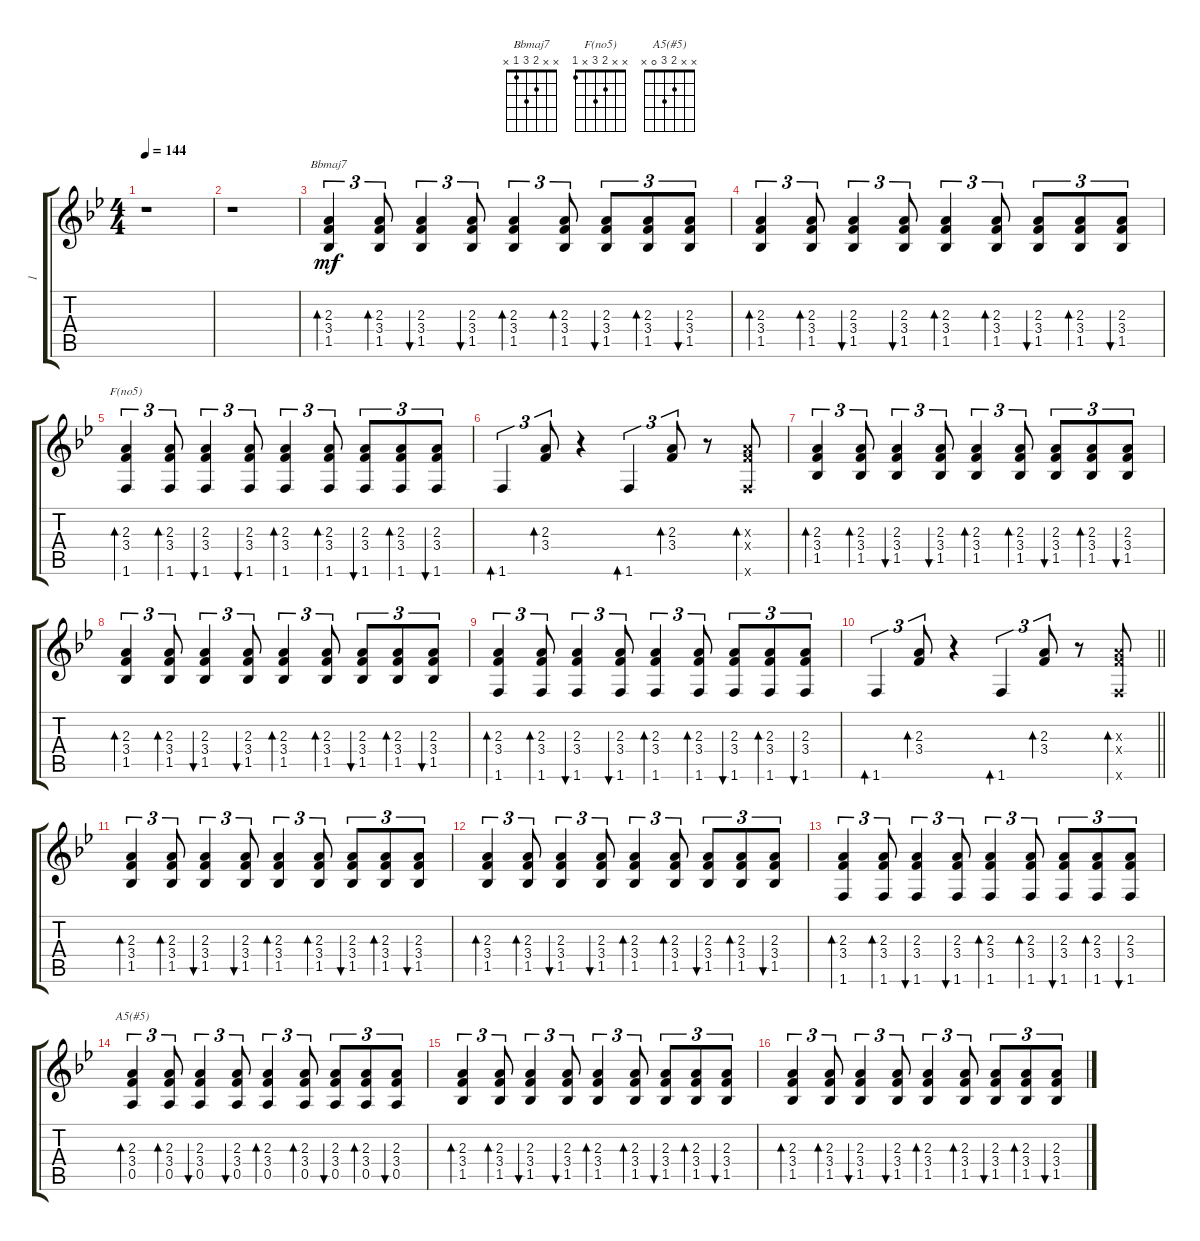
\track ("1" "1") {instrument acousticguitarsteel}
\staff {score tabs}
\tuning (E4 B3 G3 D3 A2 E2) {hide}
\chord ("Bbmaj7" x x 2 3 1 x)
\chord ("F(no5)" x x 2 3 x 1)
\chord ("A5(#5)" x x 2 3 0 x)
\ts (4 4)
\tempo 144
\clef g2
\ks bb
r.1{dy mf instrument acousticguitarsteel} |
r.1 |
(2.3 3.4 1.5).4{tu (3 2) bd 30 ch "Bbmaj7"} (2.3 3.4 1.5).8{tu (3 2) bd 30} (2.3 3.4 1.5).4{tu (3 2) bu 30} (2.3 3.4 1.5).8{tu (3 2) bu 30} (2.3 3.4 1.5).4{tu (3 2) bd 30} (2.3 3.4 1.5).8{tu (3 2) bd 30} (2.3 3.4 1.5).8{tu (3 2) bu 30} (2.3 3.4 1.5).8{tu (3 2) bd 30} (2.3 3.4 1.5).8{tu (3 2) bu 30} |
(2.3 3.4 1.5).4{tu (3 2) bd 30} (2.3 3.4 1.5).8{tu (3 2) bd 30} (2.3 3.4 1.5).4{tu (3 2) bu 30} (2.3 3.4 1.5).8{tu (3 2) bu 30} (2.3 3.4 1.5).4{tu (3 2) bd 30} (2.3 3.4 1.5).8{tu (3 2) bd 30} (2.3 3.4 1.5).8{tu (3 2) bu 30} (2.3 3.4 1.5).8{tu (3 2) bd 30} (2.3 3.4 1.5).8{tu (3 2) bu 30} |
(2.3 3.4 1.6).4{tu (3 2) bd 30 ch "F(no5)"} (2.3 3.4 1.6).8{tu (3 2) bd 30} (2.3 3.4 1.6).4{tu (3 2) bu 30} (2.3 3.4 1.6).8{tu (3 2) bu 30} (2.3 3.4 1.6).4{tu (3 2) bd 30} (2.3 3.4 1.6).8{tu (3 2) bd 30} (2.3 3.4 1.6).8{tu (3 2) bu 30} (2.3 3.4 1.6).8{tu (3 2) bd 30} (2.3 3.4 1.6).8{tu (3 2) bu 30} |
1.6.4{tu (3 2) bd 30} (2.3 3.4).8{tu (3 2) bd 30} r.4 1.6.4{tu (3 2) bd 30} (2.3 3.4).8{tu (3 2) bd 30} r.8 (2.3{x} 3.4{x} 1.6{x}).8{bd 30} |
(2.3 3.4 1.5).4{tu (3 2) bd 30} (2.3 3.4 1.5).8{tu (3 2) bd 30} (2.3 3.4 1.5).4{tu (3 2) bu 30} (2.3 3.4 1.5).8{tu (3 2) bu 30} (2.3 3.4 1.5).4{tu (3 2) bd 30} (2.3 3.4 1.5).8{tu (3 2) bd 30} (2.3 3.4 1.5).8{tu (3 2) bu 30} (2.3 3.4 1.5).8{tu (3 2) bd 30} (2.3 3.4 1.5).8{tu (3 2) bu 30} |
(2.3 3.4 1.5).4{tu (3 2) bd 30} (2.3 3.4 1.5).8{tu (3 2) bd 30} (2.3 3.4 1.5).4{tu (3 2) bu 30} (2.3 3.4 1.5).8{tu (3 2) bu 30} (2.3 3.4 1.5).4{tu (3 2) bd 30} (2.3 3.4 1.5).8{tu (3 2) bd 30} (2.3 3.4 1.5).8{tu (3 2) bu 30} (2.3 3.4 1.5).8{tu (3 2) bd 30} (2.3 3.4 1.5).8{tu (3 2) bu 30} |
(2.3 3.4 1.6).4{tu (3 2) bd 30} (2.3 3.4 1.6).8{tu (3 2) bd 30} (2.3 3.4 1.6).4{tu (3 2) bu 30} (2.3 3.4 1.6).8{tu (3 2) bu 30} (2.3 3.4 1.6).4{tu (3 2) bd 30} (2.3 3.4 1.6).8{tu (3 2) bd 30} (2.3 3.4 1.6).8{tu (3 2) bu 30} (2.3 3.4 1.6).8{tu (3 2) bd 30} (2.3 3.4 1.6).8{tu (3 2) bu 30} |
\barLineRight lightlight
1.6.4{tu (3 2) bd 30} (2.3 3.4).8{tu (3 2) bd 30} r.4 1.6.4{tu (3 2) bd 30} (2.3 3.4).8{tu (3 2) bd 30} r.8 (2.3{x} 3.4{x} 1.6{x}).8{bd 30} |
(2.3 3.4 1.5).4{tu (3 2) bd 30} (2.3 3.4 1.5).8{tu (3 2) bd 30} (2.3 3.4 1.5).4{tu (3 2) bu 30} (2.3 3.4 1.5).8{tu (3 2) bu 30} (2.3 3.4 1.5).4{tu (3 2) bd 30} (2.3 3.4 1.5).8{tu (3 2) bd 30} (2.3 3.4 1.5).8{tu (3 2) bu 30} (2.3 3.4 1.5).8{tu (3 2) bd 30} (2.3 3.4 1.5).8{tu (3 2) bu 30} |
(2.3 3.4 1.5).4{tu (3 2) bd 30} (2.3 3.4 1.5).8{tu (3 2) bd 30} (2.3 3.4 1.5).4{tu (3 2) bu 30} (2.3 3.4 1.5).8{tu (3 2) bu 30} (2.3 3.4 1.5).4{tu (3 2) bd 30} (2.3 3.4 1.5).8{tu (3 2) bd 30} (2.3 3.4 1.5).8{tu (3 2) bu 30} (2.3 3.4 1.5).8{tu (3 2) bd 30} (2.3 3.4 1.5).8{tu (3 2) bu 30} |
(2.3 3.4 1.6).4{tu (3 2) bd 30} (2.3 3.4 1.6).8{tu (3 2) bd 30} (2.3 3.4 1.6).4{tu (3 2) bu 30} (2.3 3.4 1.6).8{tu (3 2) bu 30} (2.3 3.4 1.6).4{tu (3 2) bd 30} (2.3 3.4 1.6).8{tu (3 2) bd 30} (2.3 3.4 1.6).8{tu (3 2) bu 30} (2.3 3.4 1.6).8{tu (3 2) bd 30} (2.3 3.4 1.6).8{tu (3 2) bu 30} |
(2.3 3.4 0.5).4{tu (3 2) bd 30 ch "A5(#5)"} (2.3 3.4 0.5).8{tu (3 2) bd 30} (2.3 3.4 0.5).4{tu (3 2) bu 30} (2.3 3.4 0.5).8{tu (3 2) bu 30} (2.3 3.4 0.5).4{tu (3 2) bd 30} (2.3 3.4 0.5).8{tu (3 2) bd 30} (2.3 3.4 0.5).8{tu (3 2) bu 30} (2.3 3.4 0.5).8{tu (3 2) bd 30} (2.3 3.4 0.5).8{tu (3 2) bu 30} |
(2.3 3.4 1.5).4{tu (3 2) bd 30} (2.3 3.4 1.5).8{tu (3 2) bd 30} (2.3 3.4 1.5).4{tu (3 2) bu 30} (2.3 3.4 1.5).8{tu (3 2) bu 30} (2.3 3.4 1.5).4{tu (3 2) bd 30} (2.3 3.4 1.5).8{tu (3 2) bd 30} (2.3 3.4 1.5).8{tu (3 2) bu 30} (2.3 3.4 1.5).8{tu (3 2) bd 30} (2.3 3.4 1.5).8{tu (3 2) bu 30} |
(2.3 3.4 1.5).4{tu (3 2) bd 30} (2.3 3.4 1.5).8{tu (3 2) bd 30} (2.3 3.4 1.5).4{tu (3 2) bu 30} (2.3 3.4 1.5).8{tu (3 2) bu 30} (2.3 3.4 1.5).4{tu (3 2) bd 30} (2.3 3.4 1.5).8{tu (3 2) bd 30} (2.3 3.4 1.5).8{tu (3 2) bu 30} (2.3 3.4 1.5).8{tu (3 2) bd 30} (2.3 3.4 1.5).8{tu (3 2) bu 30}
